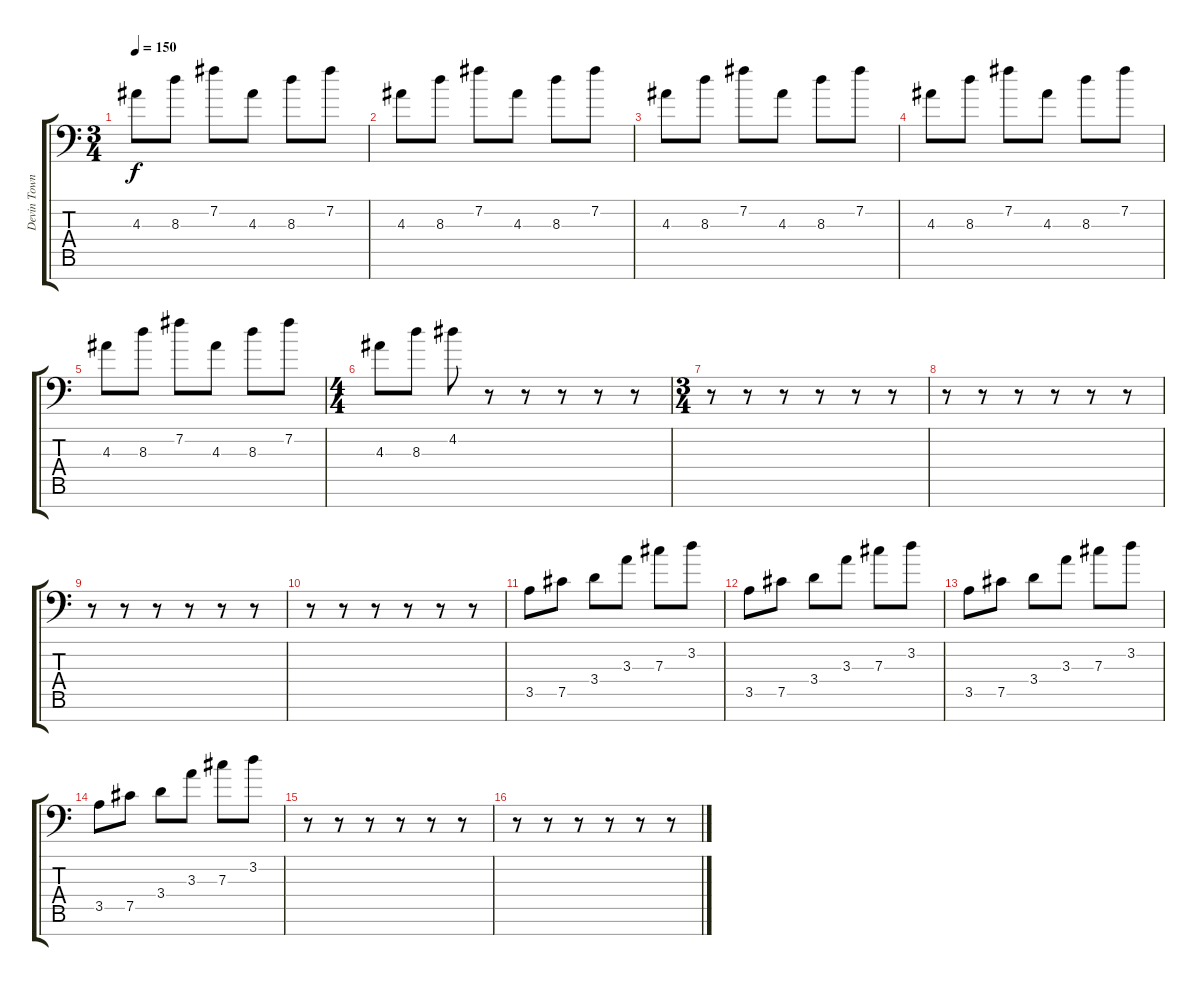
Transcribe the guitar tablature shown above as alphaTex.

\track ("Devin Townsend" "Devin Town") {instrument distortionguitar}
\staff {score tabs}
\tuning (Eb4 B3 Gb3 B2 Gb2 B1 Gb1) {hide}
\ts (3 4)
\tempo 150
\clef f4
\ks c
4.3.8{dy f} 8.3.8 7.2.8 4.3.8 8.3.8 7.2.8 |
4.3.8 8.3.8 7.2.8 4.3.8 8.3.8 7.2.8 |
4.3.8 8.3.8 7.2.8 4.3.8 8.3.8 7.2.8 |
4.3.8 8.3.8 7.2.8 4.3.8 8.3.8 7.2.8 |
4.3.8 8.3.8 7.2.8 4.3.8 8.3.8 7.2.8 |
\ts (4 4)
4.3.8 8.3.8 4.2.8 r.8 r.8 r.8 r.8 r.8 |
\ts (3 4)
r.8 r.8 r.8 r.8 r.8 r.8 |
r.8 r.8 r.8 r.8 r.8 r.8 |
r.8 r.8 r.8 r.8 r.8 r.8 |
r.8 r.8 r.8 r.8 r.8 r.8 |
3.5.8 7.5.8 3.4.8 3.3.8 7.3.8 3.2.8 |
3.5.8 7.5.8 3.4.8 3.3.8 7.3.8 3.2.8 |
3.5.8 7.5.8 3.4.8 3.3.8 7.3.8 3.2.8 |
3.5.8 7.5.8 3.4.8 3.3.8 7.3.8 3.2.8 |
r.8 r.8 r.8 r.8 r.8 r.8 |
r.8 r.8 r.8 r.8 r.8 r.8
